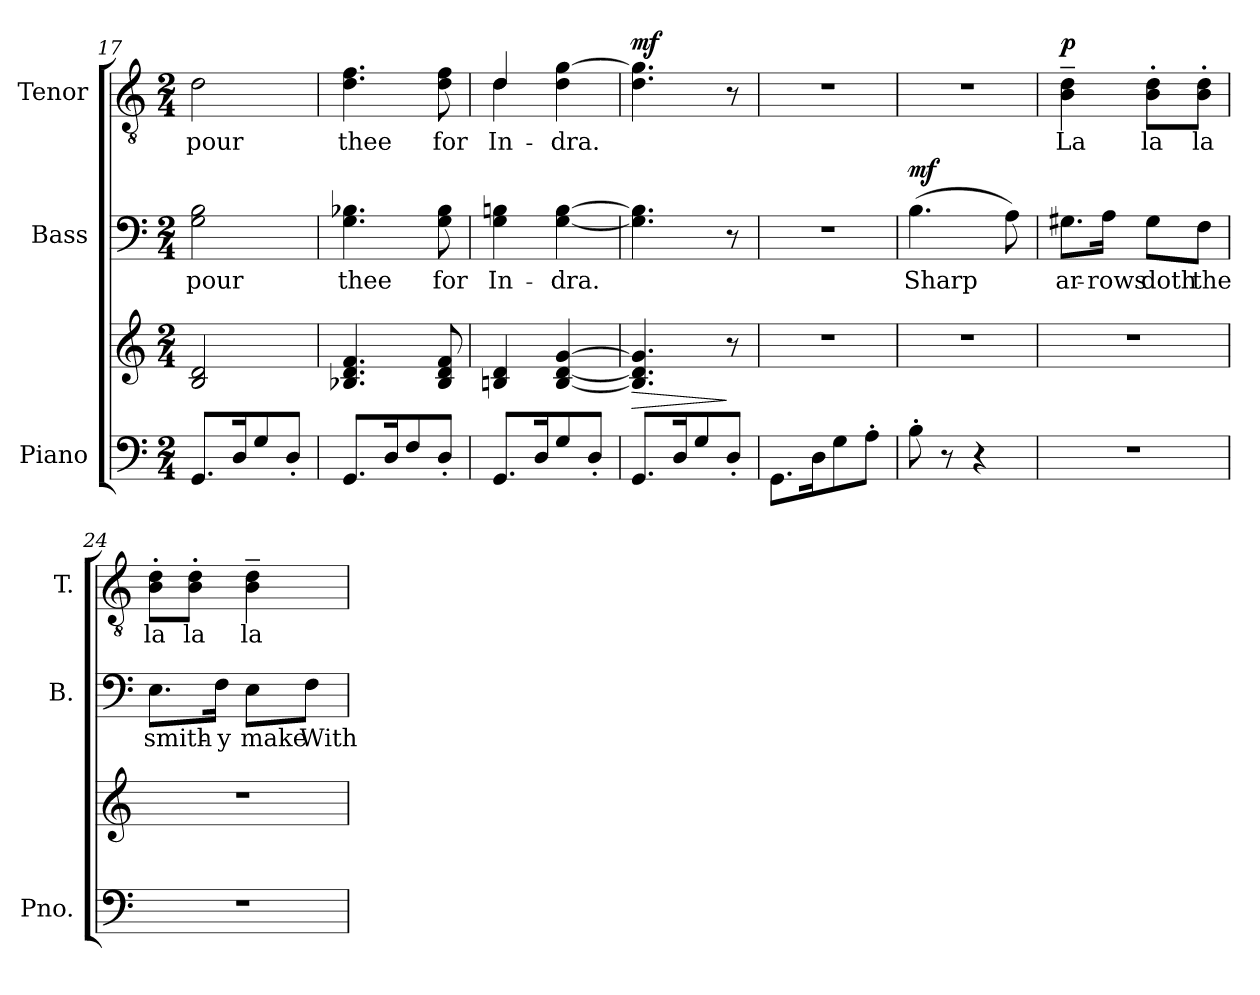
**kern	**kern	**dynam	**kern	**text	**dynam	**kern	**text	**dynam
*part3	*part3	*part3	*part2	*part2	*part2	*part1	*part1	*part1
*staff4	*staff3	*staff3/4	*staff2	*staff2	*staff2	*staff1	*staff1	*staff1
*I"Piano	*	*	*I"Bass	*	*	*I"Tenor	*	*
*I'Pno.	*	*	*I'B.	*	*	*I'T.	*	*
*clefF4	*clefG2	*	*clefF4	*	*	*clefGv2	*	*
*	*	*	*	*	*	*ITrd7c12	*	*
*k[]	*k[]	*	*k[]	*	*	*k[]	*	*
*C:	*C:	*	*C:	*	*	*C:	*	*
*M2/4	*M2/4	*	*M2/4	*	*	*M2/4	*	*
=17	=17	=17	=17	=17	=17	=17	=17	=17
!	!	!	!	!LO:LY:b:color=#000000	!	!	!	!
!	!	!	!	!	!	!	!LO:LY:b:color=#000000	!
8.GGi/L	2Bi/ 2di	.	2Gi\ 2Bi	pour	.	2Di\	pour	.
16Di/K	.	.	.	.	.	.	.	.
8Gi/	.	.	.	.	.	.	.	.
8D'i/J	.	.	.	.	.	.	.	.
=18	=18	=18	=18	=18	=18	=18	=18	=18
!	!	!	!	!LO:LY:b:color=#000000	!	!	!	!
!	!	!	!	!	!	!	!LO:LY:b:color=#000000	!
8.GGi/L	4.B-Xi/ 4.di 4.fi	.	4.Gi\ 4.B-Xi	thee	.	4.Di\ 4.Fi	thee	.
16Di/K	.	.	.	.	.	.	.	.
8Fi/	.	.	.	.	.	.	.	.
!	!	!	!	!LO:LY:b:color=#000000	!	!	!	!
!	!	!	!	!	!	!	!LO:LY:b:color=#000000	!
8D'i/J	8B-i/ 8di 8fi	.	8Gi\ 8B-i	for	.	8Di\ 8Fi	for	.
=19	=19	=19	=19	=19	=19	=19	=19	=19
!	!	!	!	!LO:LY:b:color=#000000	!	!	!	!
!	!	!	!	!	!	!	!LO:LY:b:color=#000000	!
*	*	*	*	*	*	*^	*	*
8.GGi/L	4Bni/ 4di	.	4Gi\ 4Bni	In-	.	4Di/	4Di\	In-	.
16Di/K	.	.	.	.	.	.	.	.	.
!	!	!	!	!LO:LY:b:color=#000000	!	!	!	!	!
!	!	!	!	!	!	!	!	!LO:LY:b:color=#000000	!
8Gi/	[<4Bi/ [<4di [>4gi	.	[<4Gi\ [>4Bi	-dra.	.	4Di\ [>4Gi	4ryy	-dra.	.
8D'i/J	.	.	.	.	.	.	.	.	.
*	*	*	*	*	*	*v	*v	*	*
=20	=20	=20	=20	=20	=20	=20	=20	=20
!	!	!LO:HP:b	!	!	!	!	!	!
8.GGi/L	4.Bi/] 4.di] 4.gi]	>	4.Gi\] 4.Bi]	.	.	4.Di\ 4.Gi]	.	mf
16Di/K	.	.	.	.	.	.	.	.
8Gi/	.	.	.	.	.	.	.	.
8D'i/J	8r	]	8r	.	.	8r	.	.
=21	=21	=21	=21	=21	=21	=21	=21	=21
!	!LO:N:vis=1	!	!LO:N:vis=1	!	!	!LO:N:vis=1	!	!
8.GGi\L	2r	.	2r	.	.	2r	.	.
16Di\K	.	.	.	.	.	.	.	.
8Gi\	.	.	.	.	.	.	.	.
8A'i\J	.	.	.	.	.	.	.	.
=22	=22	=22	=22	=22	=22	=22	=22	=22
!	!LO:N:vis=1	!	!	!	!	!	!	!
!	!	!	!	!LO:LY:b:color=#000000	!	!LO:N:vis=1	!	!
8B'i\	2r	.	(4.Bi\	Sharp	mf	2r	.	.
8r	.	.	.	.	.	.	.	.
4r	.	.	.	.	.	.	.	.
.	.	.	8Ai\)	.	.	.	.	.
!!LO:PB:g=z
=23	=23	=23	=23	=23	=23	=23	=23	=23
!LO:N:vis=1	!LO:N:vis=1	!	!	!	!	!	!	!
!	!	!	!	!LO:LY:b:color=#000000	!	!	!	!
!	!	!	!	!	!	!	!LO:LY:b:color=#000000	!
2r	2r	.	8.G#Xi\L	ar-	.	4BBi\~ 4Di~	La	p
!	!	!	!	!LO:LY:b:color=#000000	!	!	!	!
.	.	.	16Ai\Jk	-rows	.	.	.	.
!	!	!	!	!LO:LY:b:color=#000000	!	!	!	!
!	!	!	!	!	!	!	!LO:LY:b:color=#000000	!
.	.	.	8G#i\L	doth	.	8BBi\' 8Di'L	la	.
!	!	!	!	!LO:LY:b:color=#000000	!	!	!	!
!	!	!	!	!	!	!	!LO:LY:b:color=#000000	!
.	.	.	8Fi\J	the	.	8BBi\' 8Di'J	la	.
=24	=24	=24	=24	=24	=24	=24	=24	=24
!LO:N:vis=1	!LO:N:vis=1	!	!	!	!	!	!	!
!	!	!	!	!LO:LY:b:color=#000000	!	!	!	!
!	!	!	!	!	!	!	!LO:LY:b:color=#000000	!
2r	2r	.	8.Ei\L	smith-	.	8BBi\' 8Di'L	la	.
!	!	!	!	!	!	!	!LO:LY:b:color=#000000	!
.	.	.	.	.	.	8BBi\' 8Di'J	la	.
!	!	!	!	!LO:LY:b:color=#000000	!	!	!	!
.	.	.	16Fi\Jk	-y	.	.	.	.
!	!	!	!	!LO:LY:b:color=#000000	!	!	!	!
!	!	!	!	!	!	!	!LO:LY:b:color=#000000	!
.	.	.	8Ei\L	make	.	4BBi\~ 4Di~	la	.
!	!	!	!	!LO:LY:b:color=#000000	!	!	!	!
.	.	.	8Fi\J	With	.	.	.	.
=	=	=	=	=	=	=	=	=
*-	*-	*-	*-	*-	*-	*-	*-	*-
